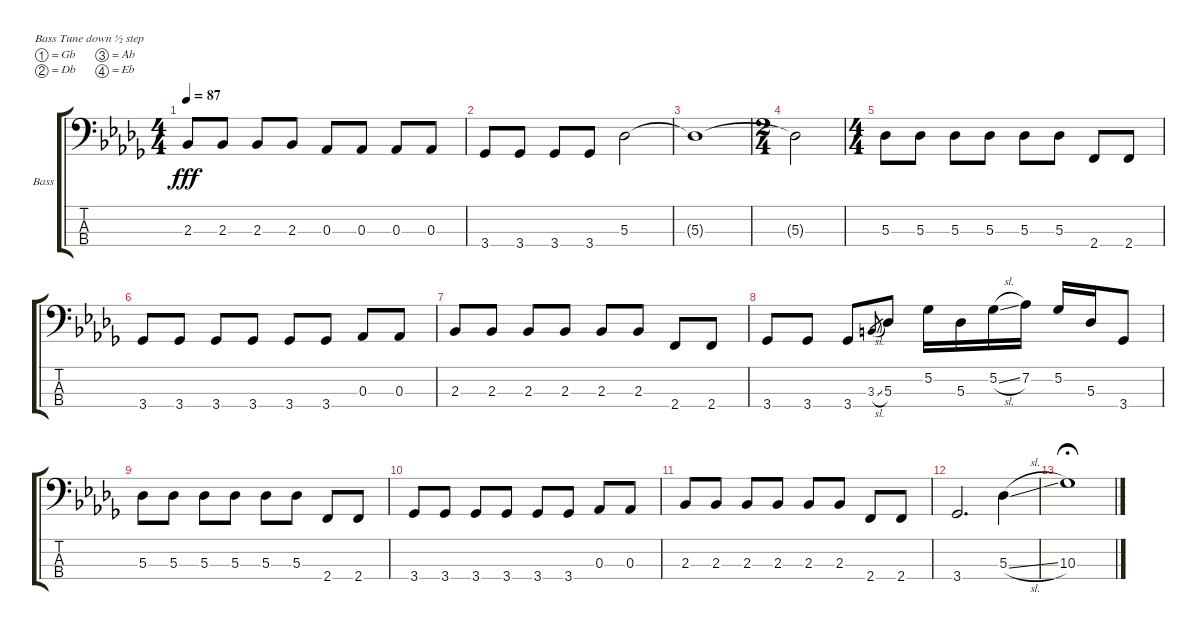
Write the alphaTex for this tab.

\bracketExtendMode groupsimilarinstruments
\firstSystemTrackNameOrientation horizontal
\otherSystemsTrackNameOrientation horizontal
\track ("Bass" "Bass") {multiBarRest instrument electricbassfinger}
\staff {score tabs}
\tuning (Gb2 Db2 Ab1 Eb1)
\ts (4 4)
\tempo 87
\clef f4
\ks db
2.3.8{dy fff} 2.3.8 2.3.8 2.3.8 0.3.8 0.3.8 0.3.8 0.3.8 |
3.4.8 3.4.8 3.4.8 3.4.8 5.3.2 |
5.3{t}.1 |
\ts (2 4)
5.3{t}.2 |
\ts (4 4)
5.3.8 5.3.8 5.3.8 5.3.8 5.3.8 5.3.8 2.4.8 2.4.8 |
3.4.8 3.4.8 3.4.8 3.4.8 3.4.8 3.4.8 0.3.8 0.3.8 |
2.3.8 2.3.8 2.3.8 2.3.8 2.3.8 2.3.8 2.4.8 2.4.8 |
3.4.8 3.4.8 3.4.8 3.3{sl}.8{gr} 5.3.8 5.2.16 5.3.16 5.2{sl}.16 7.2.16 5.2.16 5.3.16 3.4.8 |
5.3.8 5.3.8 5.3.8 5.3.8 5.3.8 5.3.8 2.4.8 2.4.8 |
3.4.8 3.4.8 3.4.8 3.4.8 3.4.8 3.4.8 0.3.8 0.3.8 |
2.3.8 2.3.8 2.3.8 2.3.8 2.3.8 2.3.8 2.4.8 2.4.8 |
3.4.2{d} 5.3{sl}.4 |
10.3.1{fermata (medium 0.5)}
